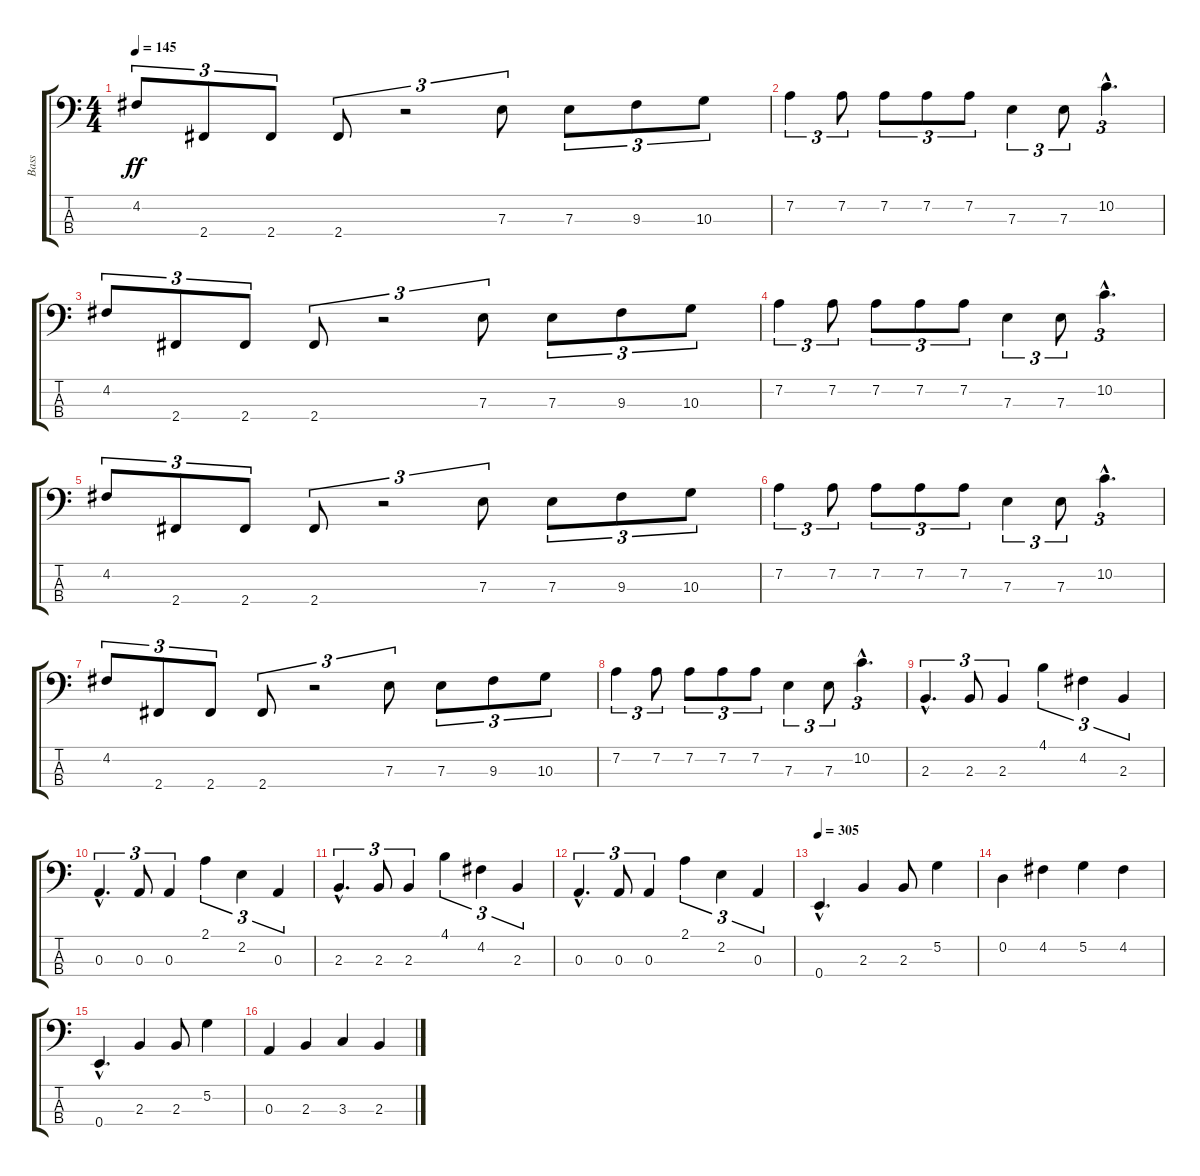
\track ("Bass" "Bass") {instrument slapbass2}
\staff {score tabs}
\tuning (G2 D2 A1 E1) {hide}
\ts (4 4)
\tempo 145
\clef f4
\ks c
4.2.8{tu (3 2) dy ff} 2.4.8{tu (3 2)} 2.4.8{tu (3 2)} 2.4.8{tu (3 2)} r.2{tu (3 2)} 7.3.8{tu (3 2)} 7.3.8{tu (3 2)} 9.3.8{tu (3 2)} 10.3.8{tu (3 2)} |
7.2.4{tu (3 2)} 7.2.8{tu (3 2)} 7.2.8{tu (3 2)} 7.2.8{tu (3 2)} 7.2.8{tu (3 2)} 7.3.4{tu (3 2)} 7.3.8{tu (3 2)} 10.2{hac}.4{d tu (3 2)} |
4.2.8{tu (3 2)} 2.4.8{tu (3 2)} 2.4.8{tu (3 2)} 2.4.8{tu (3 2)} r.2{tu (3 2)} 7.3.8{tu (3 2)} 7.3.8{tu (3 2)} 9.3.8{tu (3 2)} 10.3.8{tu (3 2)} |
7.2.4{tu (3 2)} 7.2.8{tu (3 2)} 7.2.8{tu (3 2)} 7.2.8{tu (3 2)} 7.2.8{tu (3 2)} 7.3.4{tu (3 2)} 7.3.8{tu (3 2)} 10.2{hac}.4{d tu (3 2)} |
4.2.8{tu (3 2)} 2.4.8{tu (3 2)} 2.4.8{tu (3 2)} 2.4.8{tu (3 2)} r.2{tu (3 2)} 7.3.8{tu (3 2)} 7.3.8{tu (3 2)} 9.3.8{tu (3 2)} 10.3.8{tu (3 2)} |
7.2.4{tu (3 2)} 7.2.8{tu (3 2)} 7.2.8{tu (3 2)} 7.2.8{tu (3 2)} 7.2.8{tu (3 2)} 7.3.4{tu (3 2)} 7.3.8{tu (3 2)} 10.2{hac}.4{d tu (3 2)} |
4.2.8{tu (3 2)} 2.4.8{tu (3 2)} 2.4.8{tu (3 2)} 2.4.8{tu (3 2)} r.2{tu (3 2)} 7.3.8{tu (3 2)} 7.3.8{tu (3 2)} 9.3.8{tu (3 2)} 10.3.8{tu (3 2)} |
7.2.4{tu (3 2)} 7.2.8{tu (3 2)} 7.2.8{tu (3 2)} 7.2.8{tu (3 2)} 7.2.8{tu (3 2)} 7.3.4{tu (3 2)} 7.3.8{tu (3 2)} 10.2{hac}.4{d tu (3 2)} |
2.3{hac}.4{d tu (3 2)} 2.3.8{tu (3 2)} 2.3.4{tu (3 2)} 4.1.4{tu (3 2)} 4.2.4{tu (3 2)} 2.3.4{tu (3 2)} |
0.3{hac}.4{d tu (3 2)} 0.3.8{tu (3 2)} 0.3.4{tu (3 2)} 2.1.4{tu (3 2)} 2.2.4{tu (3 2)} 0.3.4{tu (3 2)} |
2.3{hac}.4{d tu (3 2)} 2.3.8{tu (3 2)} 2.3.4{tu (3 2)} 4.1.4{tu (3 2)} 4.2.4{tu (3 2)} 2.3.4{tu (3 2)} |
0.3{hac}.4{d tu (3 2)} 0.3.8{tu (3 2)} 0.3.4{tu (3 2)} 2.1.4{tu (3 2)} 2.2.4{tu (3 2)} 0.3.4{tu (3 2)} |
\tempo 305
0.4{hac}.4{d} 2.3.4 2.3.8 5.2.4 |
0.2.4 4.2.4 5.2.4 4.2.4 |
0.4{hac}.4{d} 2.3.4 2.3.8 5.2.4 |
0.3.4 2.3.4 3.3.4 2.3.4
